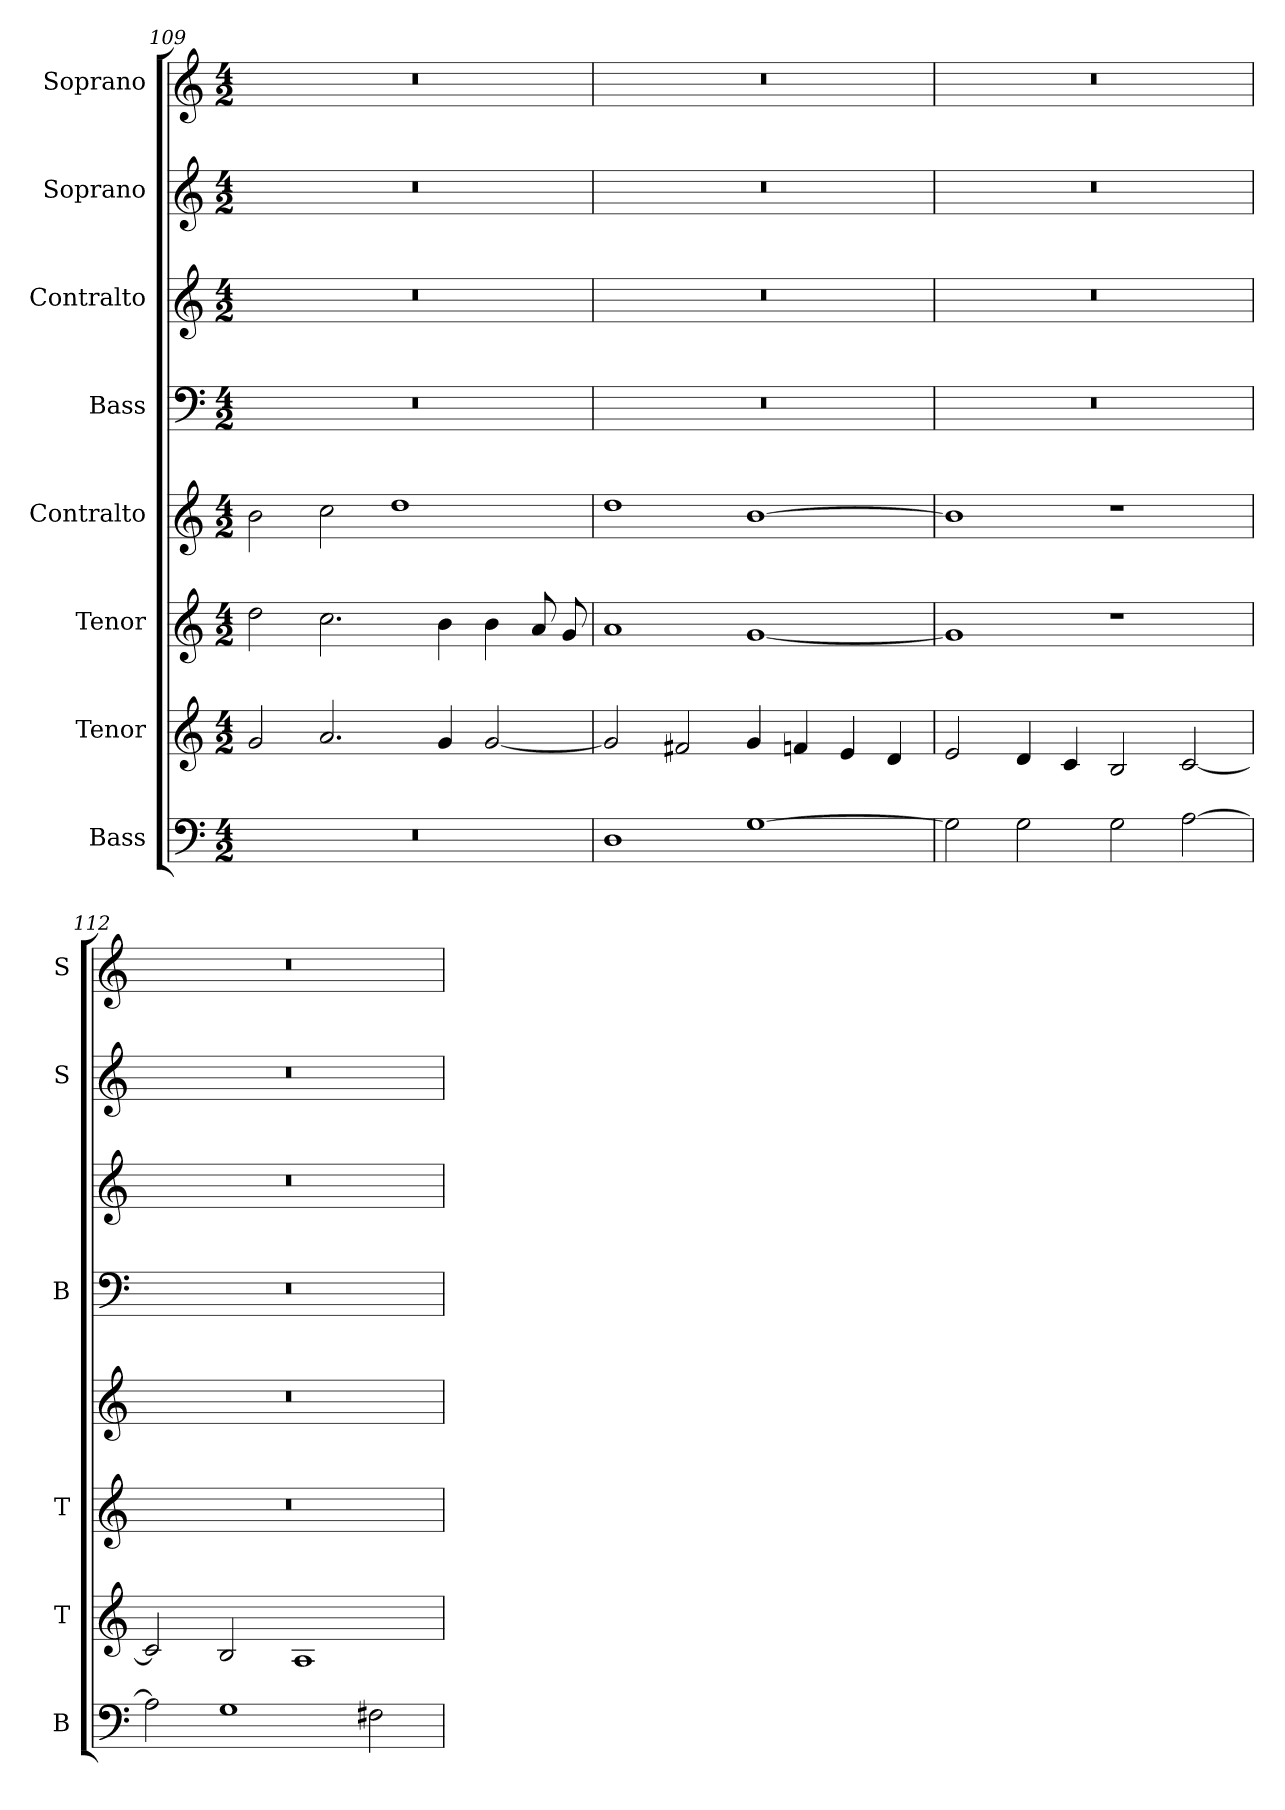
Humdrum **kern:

**kern	**kern	**kern	**kern	**kern	**kern	**kern	**kern
*part8	*part7	*part6	*part5	*part4	*part3	*part2	*part1
*staff8	*staff7	*staff6	*staff5	*staff4	*staff3	*staff2	*staff1
*I"Bass	*I"Tenor	*I"Tenor	*I"Contralto	*I"Bass	*I"Contralto	*I"Soprano	*I"Soprano
*I'B	*I'T	*I'T	*	*I'B	*	*I'S	*I'S
*clefF4	*clefG2	*clefG2	*clefG2	*clefF4	*clefG2	*clefG2	*clefG2
*k[]	*k[]	*k[]	*k[]	*k[]	*k[]	*k[]	*k[]
*G:mix	*G:mix	*G:mix	*G:mix	*G:mix	*G:mix	*G:mix	*G:mix
*M4/2	*M4/2	*M4/2	*M4/2	*M4/2	*M4/2	*M4/2	*M4/2
=109	=109	=109	=109	=109	=109	=109	=109
0r	2g	2dd	2b	0r	0r	0r	0r
.	2.a	2.cc	2cc	.	.	.	.
.	.	.	1dd	.	.	.	.
.	4g	4b	.	.	.	.	.
.	[2g	4b	.	.	.	.	.
.	.	8a	.	.	.	.	.
.	.	8g	.	.	.	.	.
=110	=110	=110	=110	=110	=110	=110	=110
1D	2g]	1a	1dd	0r	0r	0r	0r
.	2f#X	.	.	.	.	.	.
[1G	4g	[1g	[1b	.	.	.	.
.	4fn	.	.	.	.	.	.
.	4e	.	.	.	.	.	.
.	4d	.	.	.	.	.	.
=111	=111	=111	=111	=111	=111	=111	=111
2G]	2e	1g]	1b]	0r	0r	0r	0r
2G	4d	.	.	.	.	.	.
.	4c	.	.	.	.	.	.
2G	2B	1r	1r	.	.	.	.
[2A	[2c	.	.	.	.	.	.
=112	=112	=112	=112	=112	=112	=112	=112
2A]	2c]	0r	0r	0r	0r	0r	0r
1G	2B	.	.	.	.	.	.
.	1A	.	.	.	.	.	.
2F#X	.	.	.	.	.	.	.
=	=	=	=	=	=	=	=
*-	*-	*-	*-	*-	*-	*-	*-
